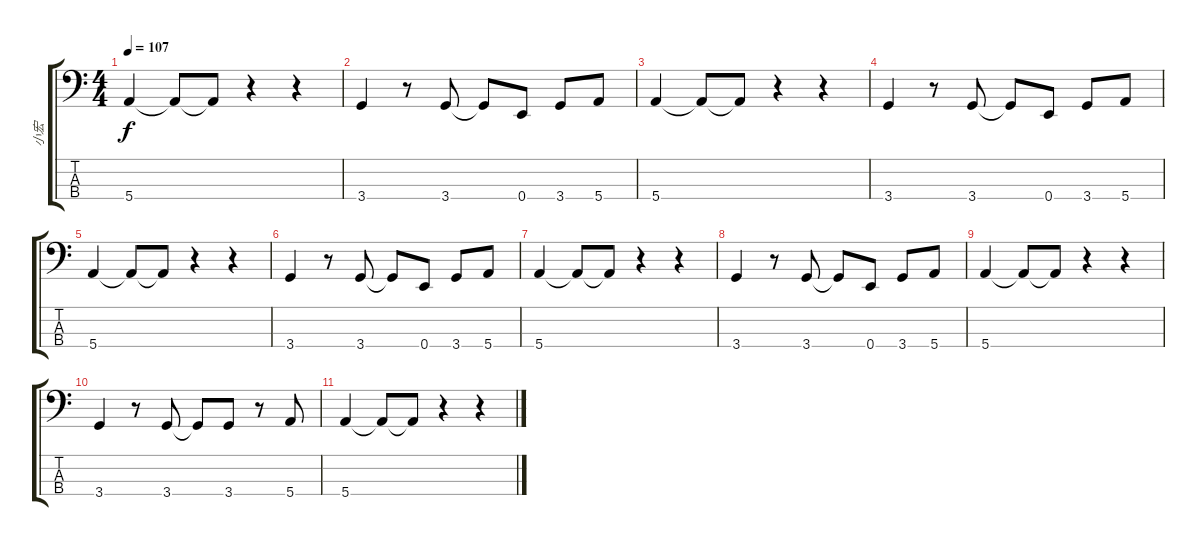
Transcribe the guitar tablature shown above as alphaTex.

\track ("小宏" "小宏") {instrument electricbassfinger}
\staff {score tabs}
\tuning (G2 D2 A1 E1) {hide}
\ts (4 4)
\tempo 107
\clef f4
\ks c
5.4.4{dy f} 5.4{t}.8 5.4{t}.8 r.4 r.4 |
3.4.4 r.8 3.4.8 3.4{t}.8 0.4.8 3.4.8 5.4.8 |
5.4.4 5.4{t}.8 5.4{t}.8 r.4 r.4 |
3.4.4 r.8 3.4.8 3.4{t}.8 0.4.8 3.4.8 5.4.8 |
5.4.4 5.4{t}.8 5.4{t}.8 r.4 r.4 |
3.4.4 r.8 3.4.8 3.4{t}.8 0.4.8 3.4.8 5.4.8 |
5.4.4 5.4{t}.8 5.4{t}.8 r.4 r.4 |
3.4.4 r.8 3.4.8 3.4{t}.8 0.4.8 3.4.8 5.4.8 |
5.4.4 5.4{t}.8 5.4{t}.8 r.4 r.4 |
3.4.4 r.8 3.4.8 3.4{t}.8 3.4.8 r.8 5.4.8 |
5.4.4 5.4{t}.8 5.4{t}.8 r.4 r.4
